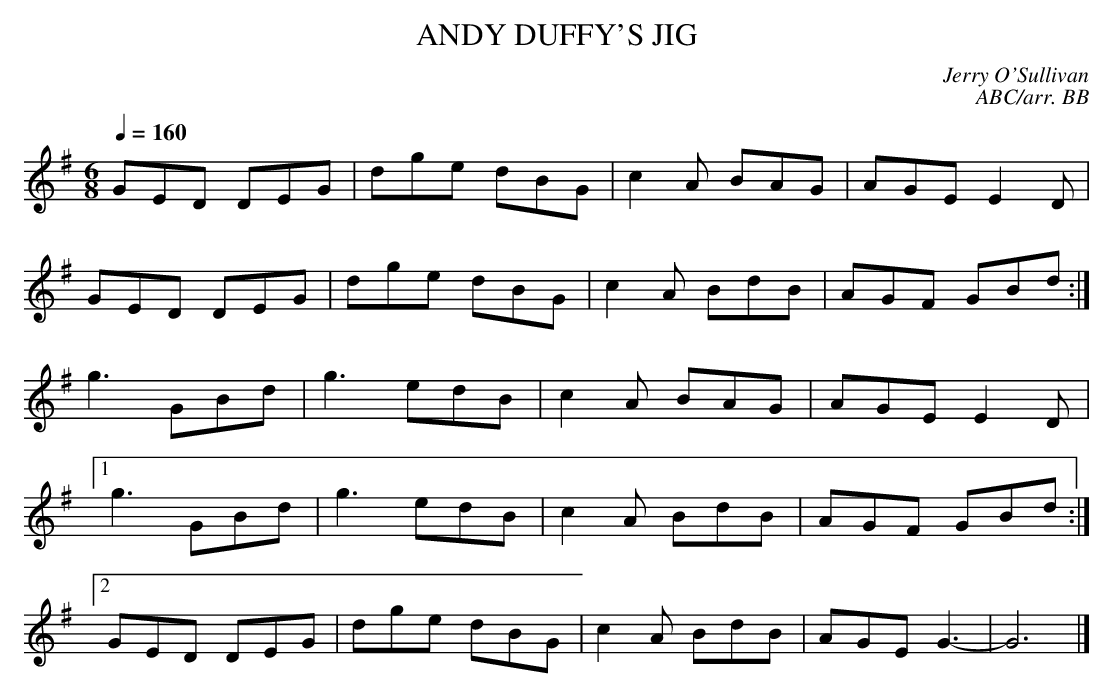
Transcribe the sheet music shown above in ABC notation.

X:1
T:ANDY DUFFY'S JIG
C:Jerry O'Sullivan
C:ABC/arr. BB
Q:1/4=160
M:6/8
L:1/8
K:G
GED DEG|dge dBG|c2A BAG|AGE E2D|
GED DEG|dge dBG|c2 A BdB|AGF GBd :|
g3  GBd|g3  edB|c2 A BAG|AGE E2 D|
[1 g3 GBd|g3 edB|c2 A BdB|AGF GBd :|
[2 GED DEG|dge dBG|c2 A BdB|AGE G3-|G6|]
